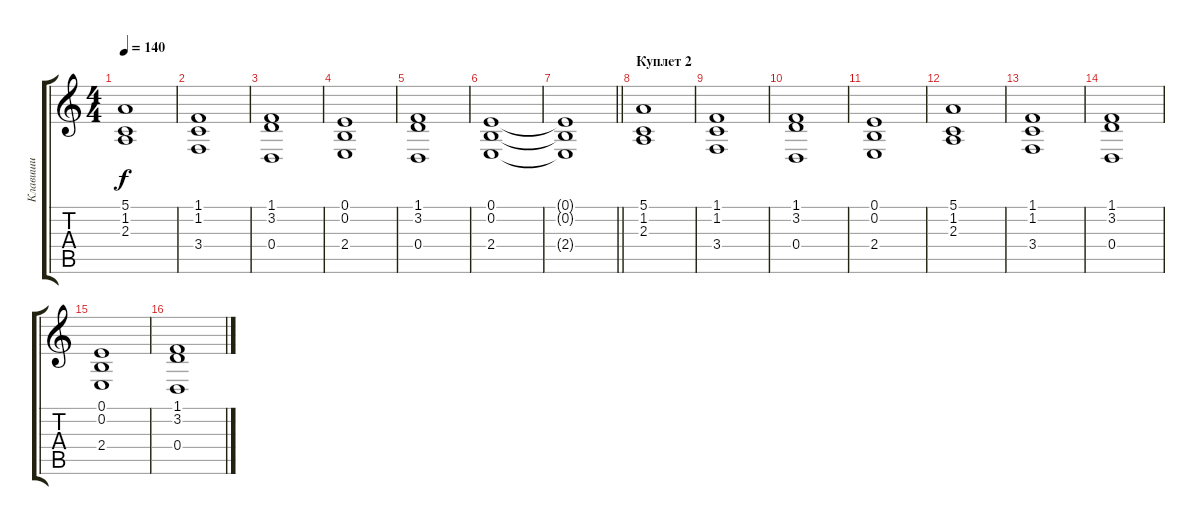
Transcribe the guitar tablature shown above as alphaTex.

\track ("Клавиши" "Клавиши") {instrument pad2warm}
\staff {score tabs}
\tuning (E4 B3 G3 D3 A2 E2) {hide}
\ts (4 4)
\tempo 140
\clef g2
\ks c
(5.1 1.2 2.3).1{dy f} |
(1.1 1.2 3.4).1 |
(1.1 3.2 0.4).1 |
(0.1 0.2 2.4).1 |
(1.1 3.2 0.4).1 |
(0.1 0.2 2.4).1 |
\barLineRight lightlight
(0.1{t} 0.2{t} 2.4{t}).1 |
\section ("" "Куплет 2")
(5.1 1.2 2.3).1 |
(1.1 1.2 3.4).1 |
(1.1 3.2 0.4).1 |
(0.1 0.2 2.4).1 |
(5.1 1.2 2.3).1 |
(1.1 1.2 3.4).1 |
(1.1 3.2 0.4).1 |
(0.1 0.2 2.4).1 |
(1.1 3.2 0.4).1
